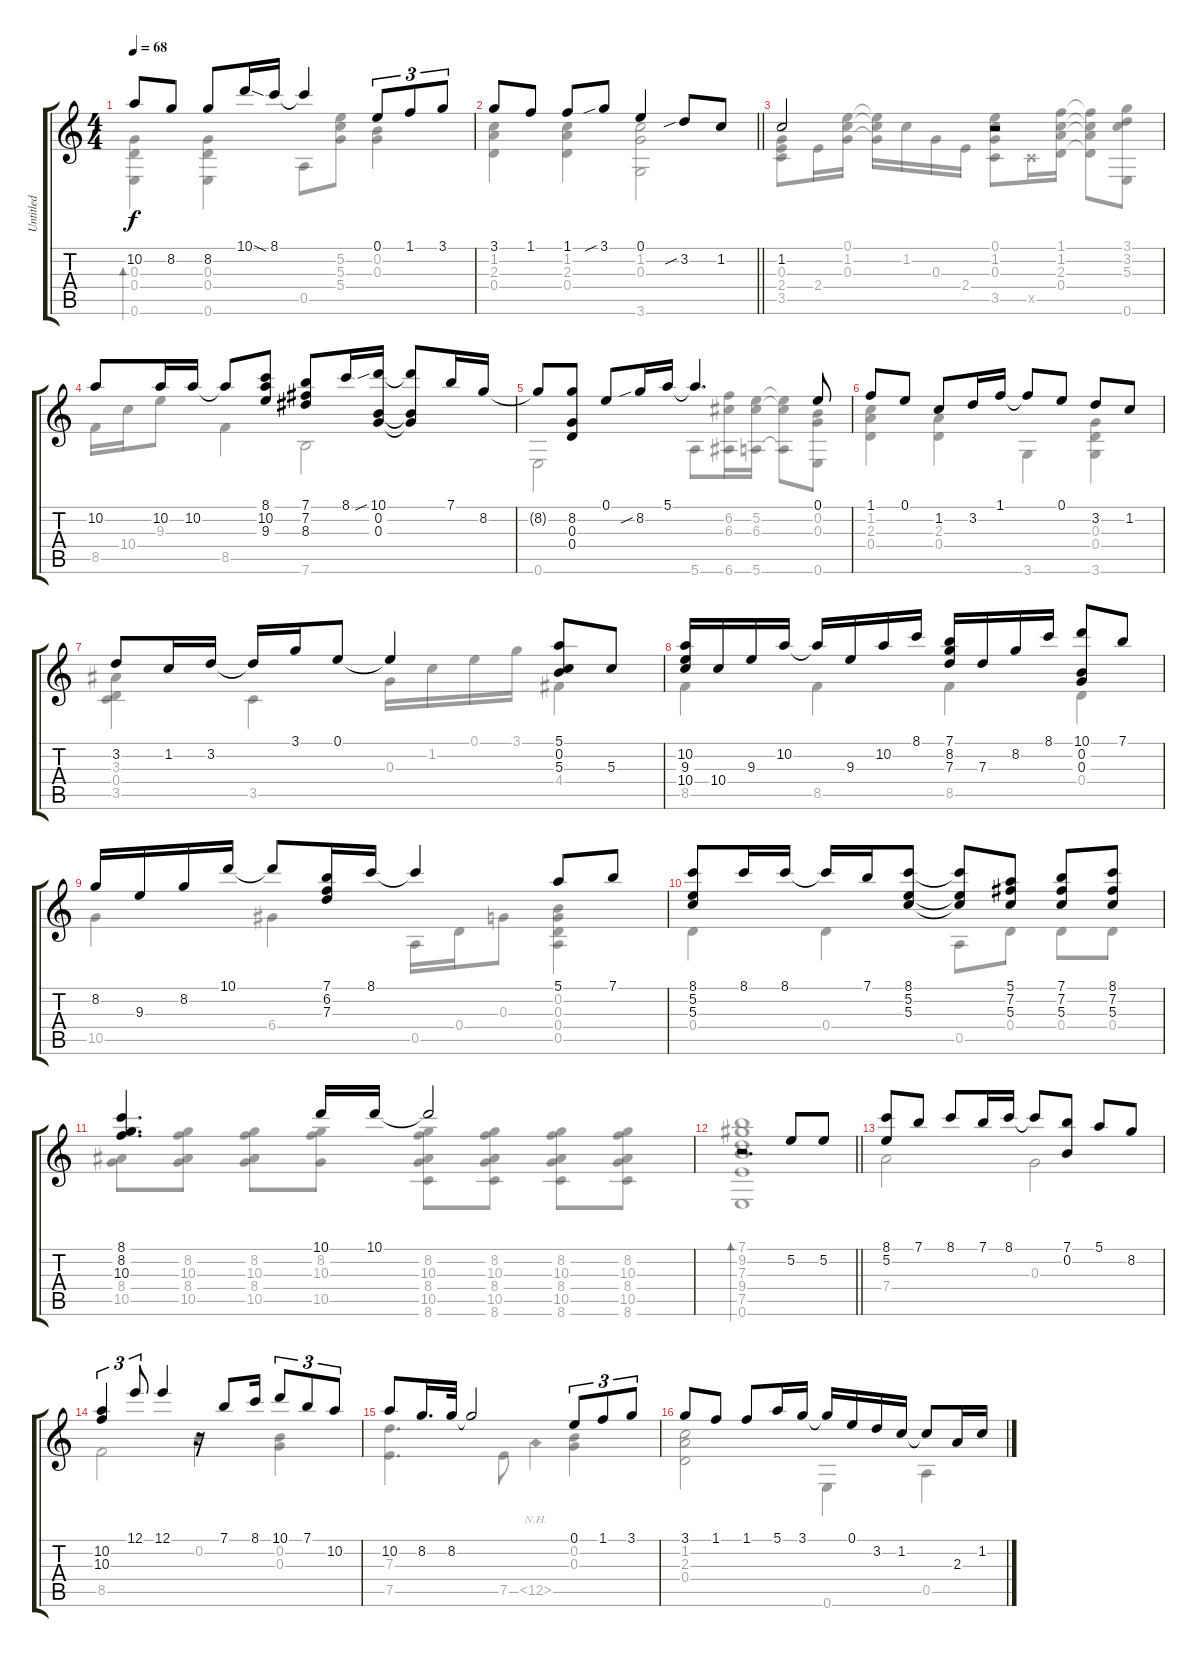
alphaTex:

\track ("Untitled" "Untitled") {instrument acousticguitarnylon}
\staff {score tabs}
\tuning (E4 B3 G3 D3 A2 E2) {hide}
\voice
\ts (4 4)
\tempo 68
\clef g2
\ks c
10.2.8{dy f} 8.2.8 8.2.8 10.1{sod}.16 8.1.16 8.1{t}.4 0.1.8{tu (3 2)} 1.1.8{tu (3 2)} 3.1.8{tu (3 2)} |
\barLineRight lightlight
3.1.8 1.1.8 1.1.8 3.1{sib}.8 0.1.4 3.2{sib}.8 1.2.8 |
1.2.2 r.2 |
10.2.8 10.2.16 10.2.16 10.2{t}.8 (8.1 10.2 9.3).8 (7.1 7.2 8.3).8 8.1.16 (10.1{sib} 0.2 0.3).16 (10.1{t} 0.2{t} 0.3{t}).8 7.1.16 8.2.16 |
8.2{t}.8 (8.2 0.3 0.4).8 0.1.8 8.2{sib}.16 5.1.16 5.1{t}.4{d} 0.1.8 |
1.1.8 0.1.8 1.2.8 3.2.16 1.1.16 1.1{t}.8 0.1.8 3.2.8 1.2.8 |
3.2.8 1.2.16 3.2.16 3.2{t}.16 3.1.16 0.1.8 0.1{t}.4 (5.1 0.2 5.3).8 5.3.8 |
(10.2 9.3 10.4).16 10.4.16 9.3.16 10.2.16 10.2{t}.16 9.3.16 10.2.16 8.1.16 (7.1 8.2 7.3).16 7.3.16 8.2.16 8.1.16 (10.1 0.2 0.3).8 7.1.8 |
8.2.16 9.3.16 8.2.16 10.1.16 10.1{t}.8 (7.1 6.2 7.3).16 8.1.16 8.1{t}.4 5.1.8 7.1.8 |
(8.1 5.2 5.3).8 8.1.16 8.1.16 8.1{t}.16 7.1.16 (8.1 5.2 5.3).8 (8.1{t} 5.2{t} 5.3{t}).8 (5.1 7.2 5.3).8 (7.1 7.2 5.3).8 (8.1 7.2 5.3).8 |
(8.1 8.2 10.3).4{d} 10.1.16 10.1.16 10.1{t}.2 |
\barLineRight lightlight
r.2{d} 5.2.8 5.2.8 |
(8.1 5.2).8 7.1.8 8.1.8 7.1.16 8.1.16 8.1{t}.8 (7.1 0.2).8 5.1.8 8.2.8 |
(10.2 10.3).4{tu (3 2)} 12.1.8{tu (3 2)} 12.1.4 r.16 7.1.8 8.1.16 10.1.8{tu (3 2)} 7.1.8{tu (3 2)} 10.2.8{tu (3 2)} |
10.2.8 8.2.16{d} 8.2.32 8.2{t}.2 0.1.8{tu (3 2)} 1.1.8{tu (3 2)} 3.1.8{tu (3 2)} |
3.1.8 1.1.8 1.1.8 5.1.16 3.1.16 3.1{t}.16 0.1.16 3.2.16 1.2.16 1.2{t}.8 2.3.16 1.2.16
\voice
\clef g2
\ottava regular
\simile none
\ks c
(0.3 0.4 0.6).4{bd 30 dy f} (0.3 0.4 0.6).4 0.5.8 (5.2 5.3 5.4).8 (0.2 0.3).4 |
\barLineRight lightlight
(1.2 2.3 0.4).4 (1.2 2.3 0.4).4 (1.2 0.3 3.6).2 |
(0.3 2.4 3.5).8 2.4.16 (0.1 1.2 0.3).16 (0.1{t} 1.2{t} 0.3{t}).16 1.2.16 0.3.16 2.4.16 (0.1 1.2 0.3 3.5).8 3.5{x}.16 (1.1 1.2 2.3 0.4).16 (1.1{t} 1.2{t} 2.3{t} 0.4{t}).8 (3.1 3.2 5.3 0.6).8 |
8.5.16 10.4.16 9.3.8 8.5.4 7.6.2 |
0.6.2 5.6.8 (6.2 6.3 6.6).16 (5.2 6.3 5.6).16 (5.2{t} 6.3{t} 5.6{t}).8 (0.2 0.3 0.6).8 |
(1.2 2.3 0.4).4 (2.3 0.4).4 3.6.4 (0.3 0.4 3.6).4 |
(3.3 0.4 3.5).4 3.5.4 0.3.16 1.2.16 0.1.16 3.1.16 4.4.4 |
8.5.4 8.5.4 8.5.4 0.4.4 |
10.5.4 6.4.4 0.5.16 0.4.16 0.3.8 (0.2 0.3 0.4 0.5).4 |
0.4.4 0.4.4 0.5.8 0.4.8 0.4.8 0.4.8 |
(8.4 10.5).8 (8.2 10.3 8.4 10.5).8 (8.2 10.3 8.4 10.5).8 (8.2 10.3 10.5).8 (8.2 10.3 8.4 10.5 8.6).8 (8.2 10.3 8.4 10.5 8.6).8 (8.2 10.3 8.4 10.5 8.6).8 (8.2 10.3 8.4 10.5 8.6).8 |
\barLineRight lightlight
(7.1 9.2 7.3 9.4 7.5 0.6).1{bd 30} |
7.4.2 0.3.2 |
8.5.2 0.2.4 (0.2 0.3).4 |
(7.3 7.5).4{d} 7.5.8 12.5{nh}.4 (0.2 0.3).4 |
(1.2 2.3 0.4).2 0.6.4 0.5.4
